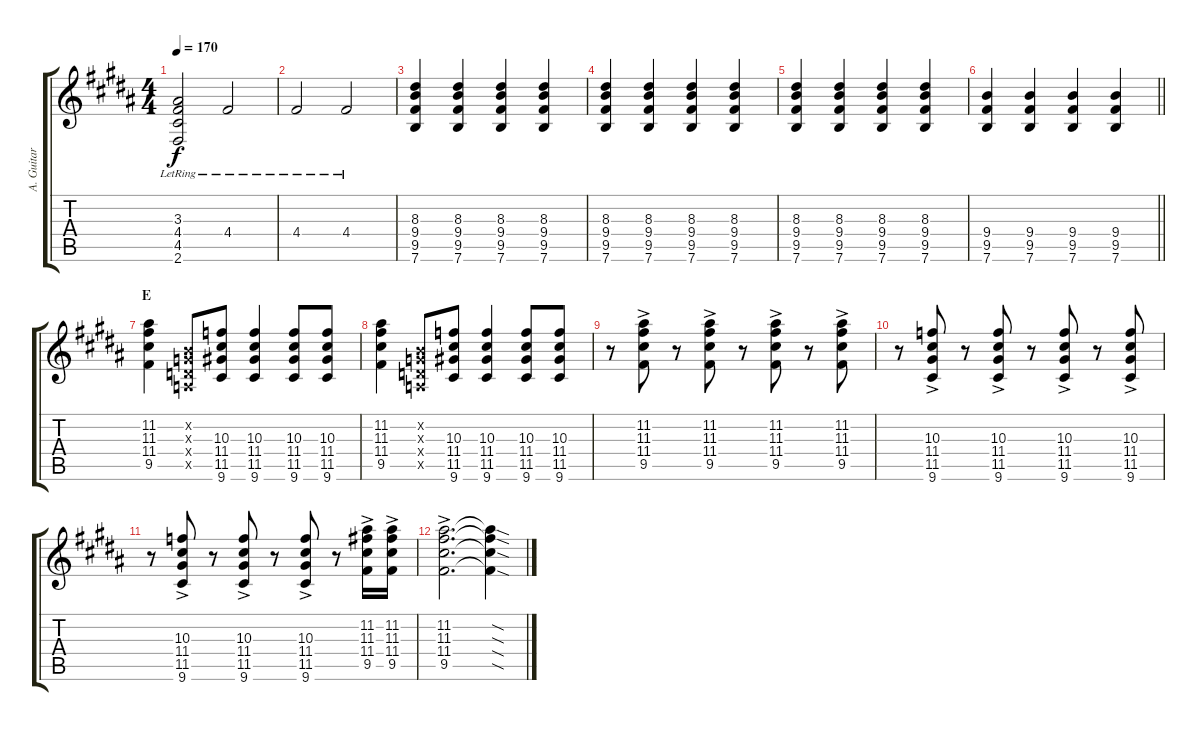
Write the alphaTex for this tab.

\track ("A. Guitar II" "A. Guitar ") {instrument acousticguitarsteel}
\staff {score tabs}
\tuning (E4 B3 G3 D3 A2 E2) {hide}
\ts (4 4)
\tempo 170
\clef g2
\ks b
(3.3{lr} 4.4{lr} 4.5{lr} 2.6{lr}).2{dy f} 4.4{lr}.2 |
4.4{lr}.2 4.4{lr}.2 |
(8.3 9.4 9.5 7.6).4 (8.3 9.4 9.5 7.6).4 (8.3 9.4 9.5 7.6).4 (8.3 9.4 9.5 7.6).4 |
(8.3 9.4 9.5 7.6).4 (8.3 9.4 9.5 7.6).4 (8.3 9.4 9.5 7.6).4 (8.3 9.4 9.5 7.6).4 |
(8.3 9.4 9.5 7.6).4 (8.3 9.4 9.5 7.6).4 (8.3 9.4 9.5 7.6).4 (8.3 9.4 9.5 7.6).4 |
\barLineRight lightlight
(9.4 9.5 7.6).4 (9.4 9.5 7.6).4 (9.4 9.5 7.6).4 (9.4 9.5 7.6).4 |
\section ("" "E")
(11.2 11.3 11.4 9.5).4 (0.2{x} 0.3{x} 0.4{x} 0.5{x}).8 (10.3 11.4 11.5 9.6).8 (10.3 11.4 11.5 9.6).4 (10.3 11.4 11.5 9.6).8 (10.3 11.4 11.5 9.6).8 |
(11.2 11.3 11.4 9.5).4 (0.2{x} 0.3{x} 0.4{x} 0.5{x}).8 (10.3 11.4 11.5 9.6).8 (10.3 11.4 11.5 9.6).4 (10.3 11.4 11.5 9.6).8 (10.3 11.4 11.5 9.6).8 |
r.8 (11.2{ac} 11.3{ac} 11.4{ac} 9.5{ac}).8 r.8 (11.2{ac} 11.3{ac} 11.4{ac} 9.5{ac}).8 r.8 (11.2{ac} 11.3{ac} 11.4{ac} 9.5{ac}).8 r.8 (11.2{ac} 11.3{ac} 11.4{ac} 9.5{ac}).8 |
r.8 (10.3{ac} 11.4{ac} 11.5{ac} 9.6{ac}).8 r.8 (10.3{ac} 11.4{ac} 11.5{ac} 9.6{ac}).8 r.8 (10.3{ac} 11.4{ac} 11.5{ac} 9.6{ac}).8 r.8 (10.3{ac} 11.4{ac} 11.5{ac} 9.6{ac}).8 |
r.8 (10.3{ac} 11.4{ac} 11.5{ac} 9.6{ac}).8 r.8 (10.3{ac} 11.4{ac} 11.5{ac} 9.6{ac}).8 r.8 (10.3{ac} 11.4{ac} 11.5{ac} 9.6{ac}).8 r.8 (11.2{ac} 11.3{ac} 11.4{ac} 9.5{ac}).16 (11.2{ac} 11.3{ac} 11.4{ac} 9.5{ac}).16 |
(11.2{ac} 11.3{ac} 11.4{ac} 9.5{ac}).2{d} (11.2{sod t} 11.3{sod t} 11.4{sod t} 9.5{sod t}).4
